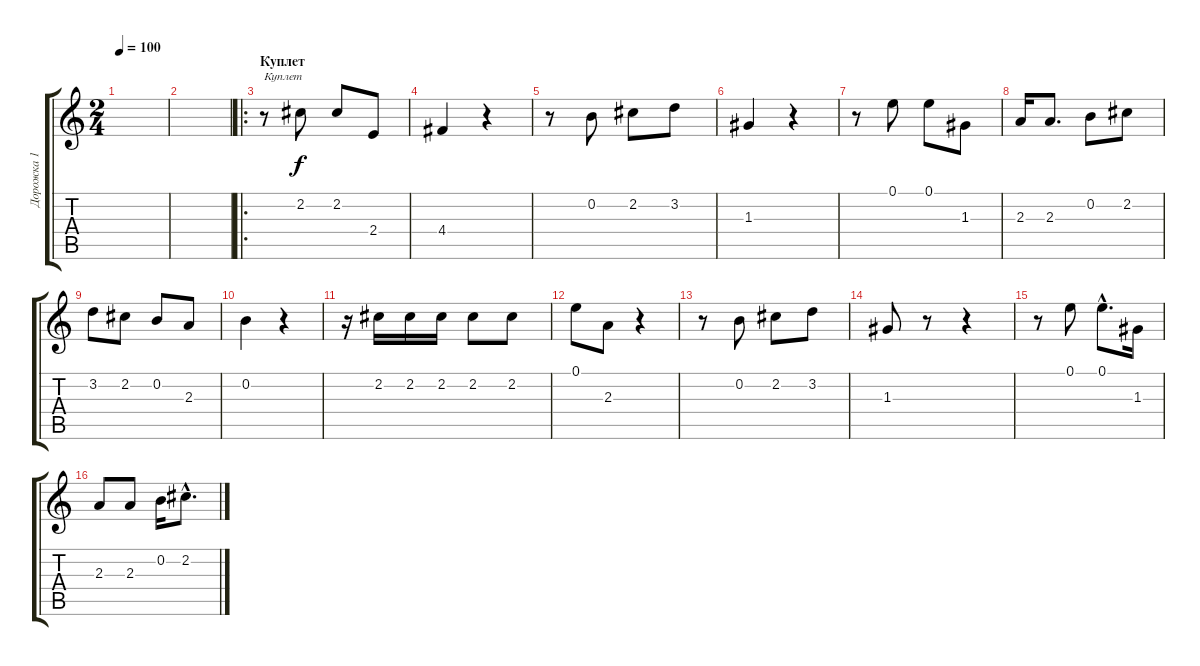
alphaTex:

\track ("Дорожка 1" "Дорожка 1") {instrument distortionguitar}
\staff {score tabs}
\tuning (E4 B3 G3 D3 A2 E2) {hide}
\ts (2 4)
\tempo 100
\clef g2
\ks c
|
|
\ro
\section ("" "Куплет")
r.8{txt "Куплет"} 2.2.8 2.2.8 2.4.8 |
4.4.4 r.4 |
r.8 0.2.8 2.2.8 3.2.8 |
1.3.4 r.4 |
r.8 0.1.8 0.1.8 1.3.8 |
2.3.16 2.3.8{d} 0.2.8 2.2.8 |
3.2.8 2.2.8 0.2.8 2.3.8 |
0.2.4 r.4 |
r.16 2.2.16 2.2.16 2.2.16 2.2.8 2.2.8 |
0.1.8 2.3.8 r.4 |
r.8 0.2.8 2.2.8 3.2.8 |
1.3.8 r.8 r.4 |
r.8 0.1.8 0.1{hac}.8{d} 1.3.16 |
2.3.8 2.3.8 0.2.16 2.2{hac}.8{d}
